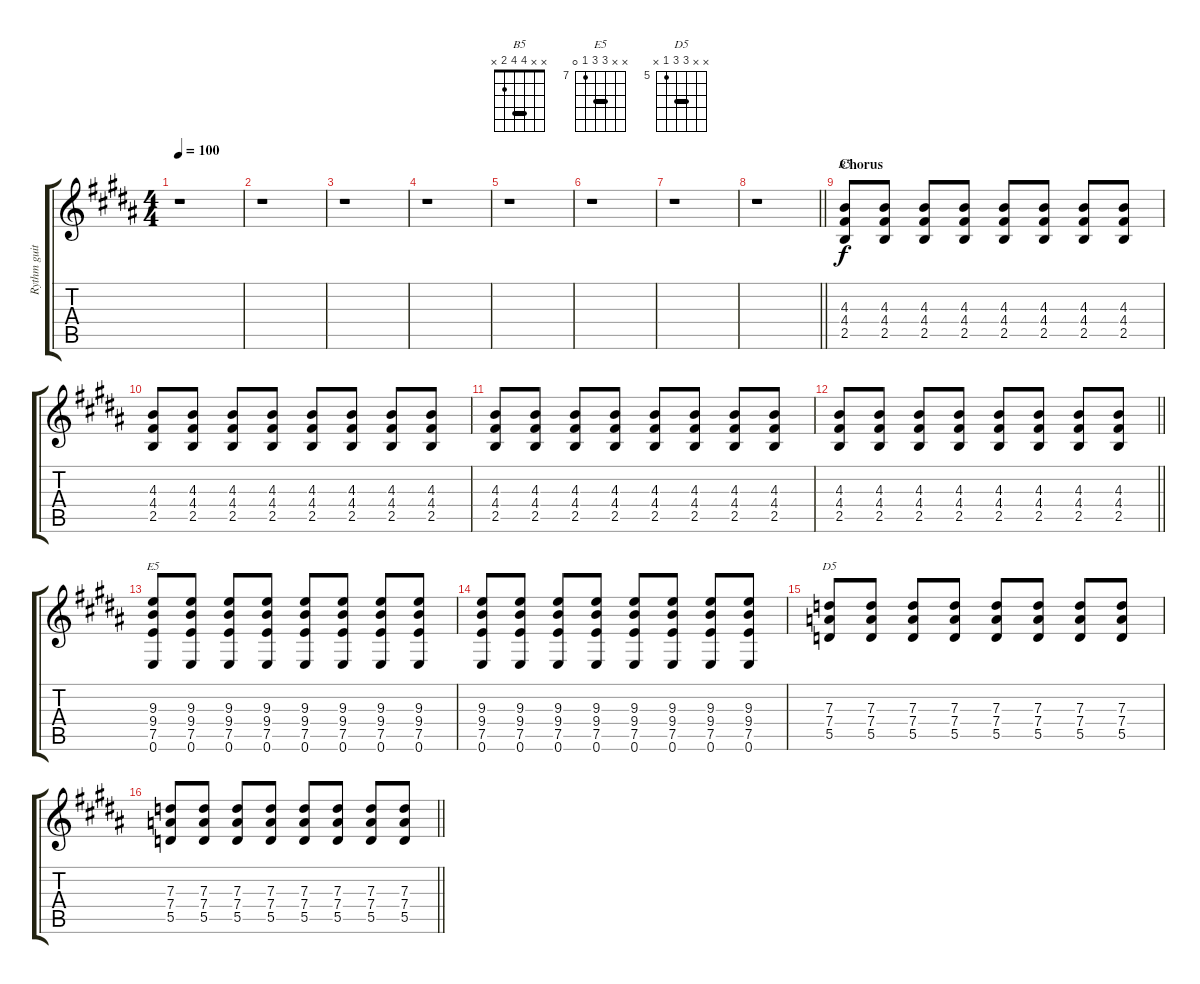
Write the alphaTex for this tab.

\track ("Rythm guitar (Jesper Binzer)" "Rythm guit") {instrument distortionguitar}
\staff {score tabs}
\tuning (E4 B3 G3 D3 A2 E2) {hide}
\chord ("B5" x x 4 4 2 x) {barre 4}
\chord ("E5" x x 9 9 7 0) {firstfret 7 barre 9}
\chord ("D5" x x 7 7 5 x) {firstfret 5 barre 7}
\ts (4 4)
\tempo 100
\clef g2
\ks b
r.1{dy f} |
r.1 |
r.1 |
r.1 |
r.1 |
r.1 |
r.1 |
\barLineRight lightlight
r.1 |
\section ("" "Chorus")
(4.3 4.4 2.5).8{ch "B5"} (4.3 4.4 2.5).8 (4.3 4.4 2.5).8 (4.3 4.4 2.5).8 (4.3 4.4 2.5).8 (4.3 4.4 2.5).8 (4.3 4.4 2.5).8 (4.3 4.4 2.5).8 |
(4.3 4.4 2.5).8 (4.3 4.4 2.5).8 (4.3 4.4 2.5).8 (4.3 4.4 2.5).8 (4.3 4.4 2.5).8 (4.3 4.4 2.5).8 (4.3 4.4 2.5).8 (4.3 4.4 2.5).8 |
(4.3 4.4 2.5).8 (4.3 4.4 2.5).8 (4.3 4.4 2.5).8 (4.3 4.4 2.5).8 (4.3 4.4 2.5).8 (4.3 4.4 2.5).8 (4.3 4.4 2.5).8 (4.3 4.4 2.5).8 |
\barLineRight lightlight
(4.3 4.4 2.5).8 (4.3 4.4 2.5).8 (4.3 4.4 2.5).8 (4.3 4.4 2.5).8 (4.3 4.4 2.5).8 (4.3 4.4 2.5).8 (4.3 4.4 2.5).8 (4.3 4.4 2.5).8 |
(9.3 9.4 7.5 0.6).8{ch "E5"} (9.3 9.4 7.5 0.6).8 (9.3 9.4 7.5 0.6).8 (9.3 9.4 7.5 0.6).8 (9.3 9.4 7.5 0.6).8 (9.3 9.4 7.5 0.6).8 (9.3 9.4 7.5 0.6).8 (9.3 9.4 7.5 0.6).8 |
(9.3 9.4 7.5 0.6).8 (9.3 9.4 7.5 0.6).8 (9.3 9.4 7.5 0.6).8 (9.3 9.4 7.5 0.6).8 (9.3 9.4 7.5 0.6).8 (9.3 9.4 7.5 0.6).8 (9.3 9.4 7.5 0.6).8 (9.3 9.4 7.5 0.6).8 |
(7.3 7.4 5.5).8{ch "D5"} (7.3 7.4 5.5).8 (7.3 7.4 5.5).8 (7.3 7.4 5.5).8 (7.3 7.4 5.5).8 (7.3 7.4 5.5).8 (7.3 7.4 5.5).8 (7.3 7.4 5.5).8 |
\barLineRight lightlight
(7.3 7.4 5.5).8 (7.3 7.4 5.5).8 (7.3 7.4 5.5).8 (7.3 7.4 5.5).8 (7.3 7.4 5.5).8 (7.3 7.4 5.5).8 (7.3 7.4 5.5).8 (7.3 7.4 5.5).8
